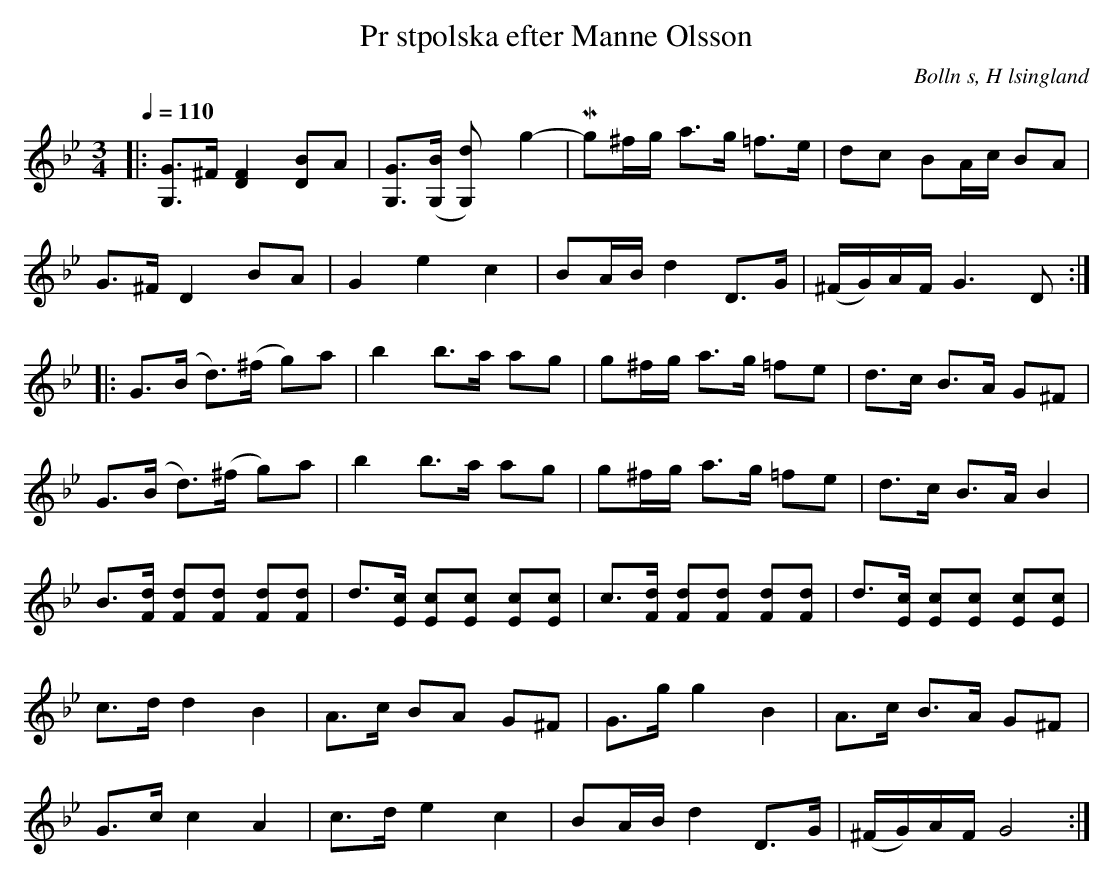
X:1
T:Pr stpolska efter Manne Olsson
O:Bolln s, H lsingland
M:3/4
L:1/8
Q:1/4=110
K:Gm
|:[G G,]>^F   [F2 D2]       [D B]A         | [G G,]>([B G,]   [d2 G,])      g2-       | Mg^f/g/ a>g =f>e | dc   BA/c/ BA  |
G>^F   D2       BA         | G2     e2       c2           | BA/B/  d2 D>G  | (^F/G/)A/F/ G3 D  ::
G>(B   d>)(^f   g)a        | b2     b>a      ag         | g^f/g/ a>g =fe | d>c         B>A G^F  |
G>(B   d>)(^f   g)a        | b2     b>a      ag         | g^f/g/ a>g =fe | d>c         B>A B2   |
B>[Fd] [Fd][Fd] [Fd][Fd] | d>[Ec] [Ec][Ec] [Ec][Ec] | \
c>[Fd] [Fd][Fd] [Fd][Fd] | d>[Ec] [Ec][Ec] [Ec][Ec] |
c>d    d2       B2           | A>c    BA       G^F       | G>g    g2 B2     | A>c         B>A G^F  |
G>c    c2       A2           | c>d    e2       c2        | BA/B/  d2 D>G   | (^F/G/)A/F/ G4      :|
